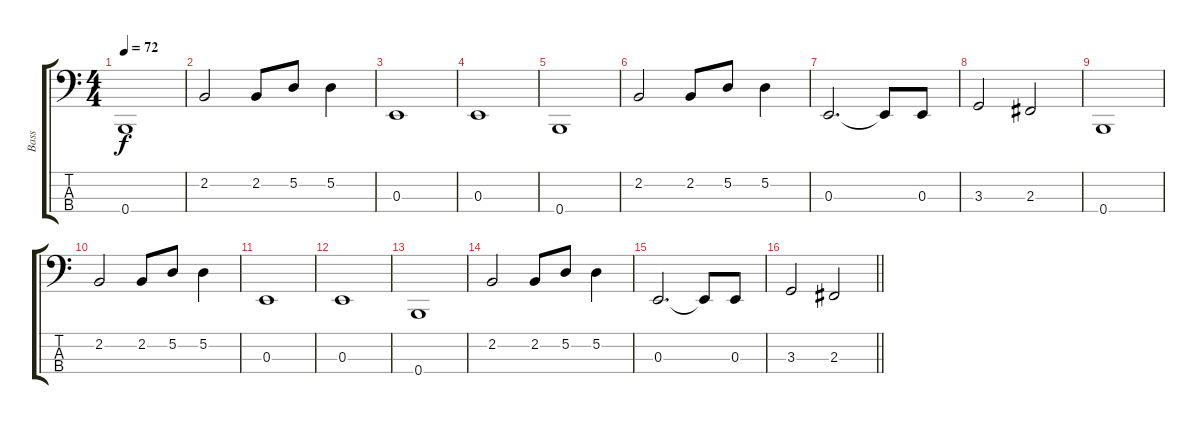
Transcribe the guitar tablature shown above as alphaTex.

\track ("Bass" "Bass") {instrument electricbassfinger}
\staff {score tabs}
\tuning (D2 A1 E1 B0) {hide}
\ts (4 4)
\tempo 72
\clef f4
\ks c
0.4.1{dy f} |
2.2.2 2.2.8 5.2.8 5.2.4 |
0.3.1 |
0.3.1 |
0.4.1 |
2.2.2 2.2.8 5.2.8 5.2.4 |
0.3.2{d} 0.3{t}.8 0.3.8 |
3.3.2 2.3.2 |
0.4.1 |
2.2.2 2.2.8 5.2.8 5.2.4 |
0.3.1 |
0.3.1 |
0.4.1 |
2.2.2 2.2.8 5.2.8 5.2.4 |
0.3.2{d} 0.3{t}.8 0.3.8 |
\barLineRight lightlight
3.3.2 2.3.2
